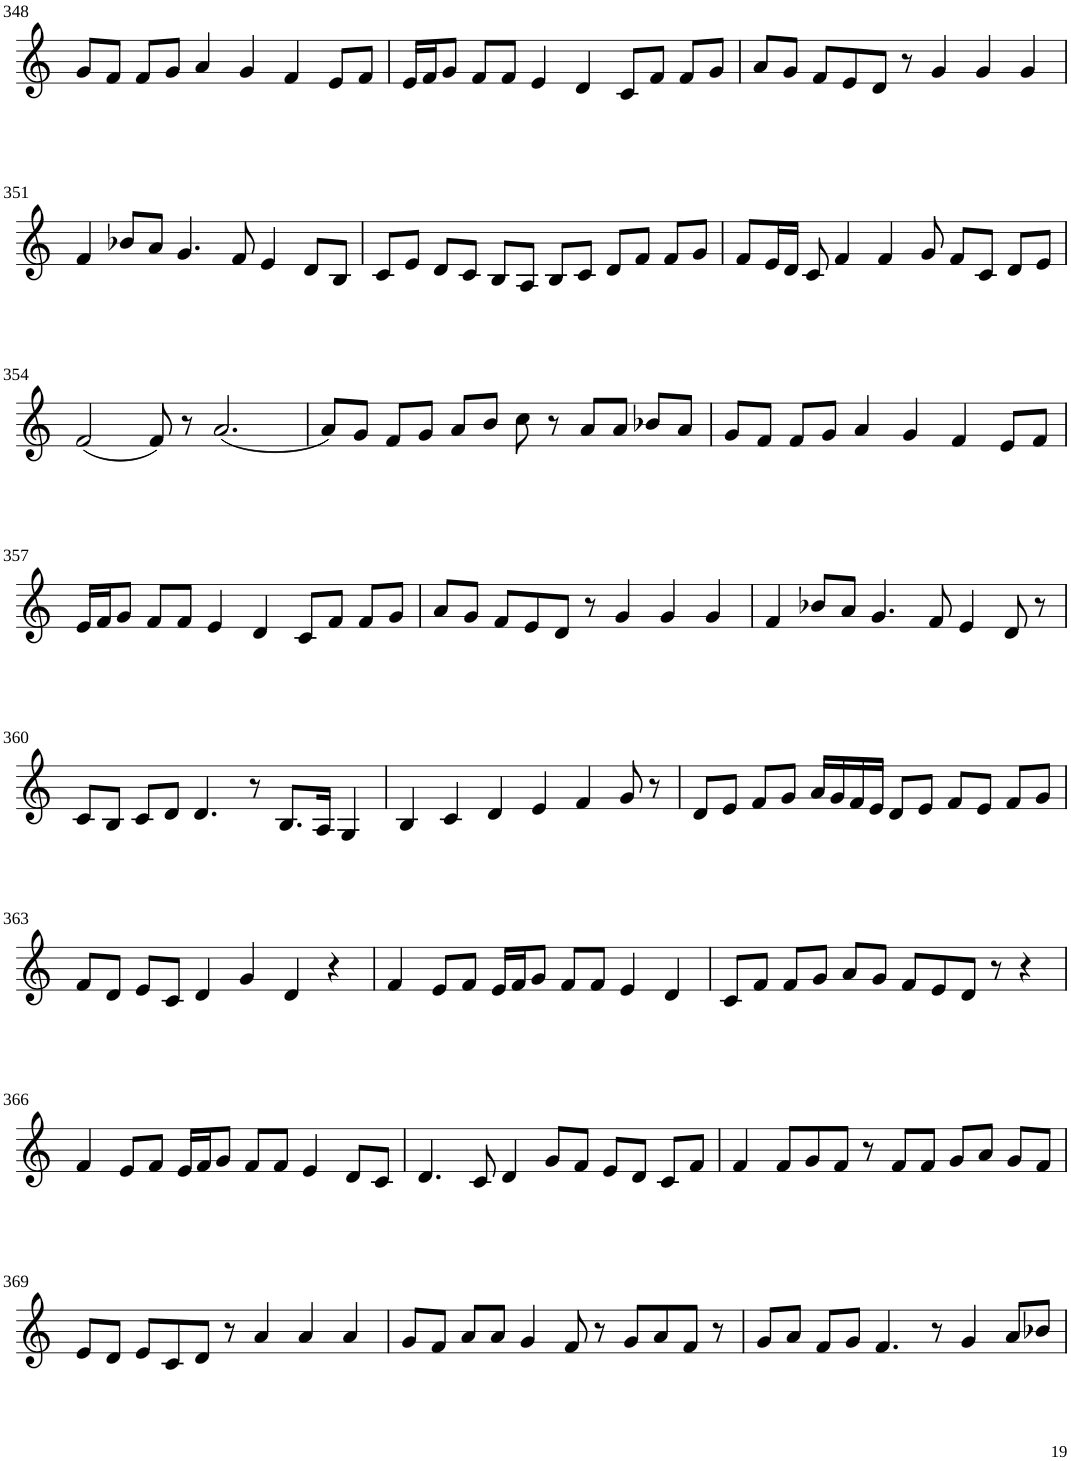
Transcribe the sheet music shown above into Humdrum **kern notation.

**kern
*part1
*staff1
*I"Violin
!!LO:PB:g=z
*clefG2
*k[]
*M6/4
=348
8g/L
8f/J
8f/L
8g/J
4a/
4g/
4f/
8e/L
8f/J
=349
16e/LL
16f/J
8g/J
8f/L
8f/J
4e/
4d/
8c/L
8f/J
8f/L
8g/J
=350
8a/L
8g/J
8f/L
8e/
8d/J
8r
4g/
4g/
4g/
!!LO:LB:g=z
=351
4f/
8b-X/L
8a/J
4.g/
8f/
4e/
8d/L
8B/J
=352
8c/L
8e/J
8d/L
8c/J
8B/L
8A/J
8B/L
8c/J
8d/L
8f/J
8f/L
8g/J
=353
8f/L
16e/L
16d/JJ
8c/
4f/
4f/
8g/
8f/L
8c/J
8d/L
8e/J
!!LO:LB:g=z
=354
(2f/
8f/)
8r
(2.a/
=355
8a/L)
8g/J
8f/L
8g/J
8a/L
8b/J
8cc\
8r
8a/L
8a/J
8b-X/L
8a/J
=356
8g/L
8f/J
8f/L
8g/J
4a/
4g/
4f/
8e/L
8f/J
!!LO:LB:g=z
=357
16e/LL
16f/J
8g/J
8f/L
8f/J
4e/
4d/
8c/L
8f/J
8f/L
8g/J
=358
8a/L
8g/J
8f/L
8e/
8d/J
8r
4g/
4g/
4g/
=359
4f/
8b-X/L
8a/J
4.g/
8f/
4e/
8d/
8r
!!LO:LB:g=z
=360
8c/L
8B/J
8c/L
8d/J
4.d/
8r
8.B/L
16A/Jk
4G/
=361
4B/
4c/
4d/
4e/
4f/
8g/
8r
=362
8d/L
8e/J
8f/L
8g/J
16a/LL
16g/
16f/
16e/JJ
8d/L
8e/J
8f/L
8e/J
8f/L
8g/J
!!LO:LB:g=z
=363
8f/L
8d/J
8e/L
8c/J
4d/
4g/
4d/
4r
=364
4f/
8e/L
8f/J
16e/LL
16f/J
8g/J
8f/L
8f/J
4e/
4d/
=365
8c/L
8f/J
8f/L
8g/J
8a/L
8g/J
8f/L
8e/
8d/J
8r
4r
!!LO:LB:g=z
=366
4f/
8e/L
8f/J
16e/LL
16f/J
8g/J
8f/L
8f/J
4e/
8d/L
8c/J
=367
4.d/
8c/
4d/
8g/L
8f/J
8e/L
8d/J
8c/L
8f/J
=368
4f/
8f/L
8g/
8f/J
8r
8f/L
8f/J
8g/L
8a/J
8g/L
8f/J
!!LO:LB:g=z
=369
8e/L
8d/J
8e/L
8c/
8d/J
8r
4a/
4a/
4a/
=370
8g/L
8f/J
8a/L
8a/J
4g/
8f/
8r
8g/L
8a/
8f/J
8r
=371
8g/L
8a/J
8f/L
8g/J
4.f/
8r
4g/
8a/L
8b-X/J
=
*-
